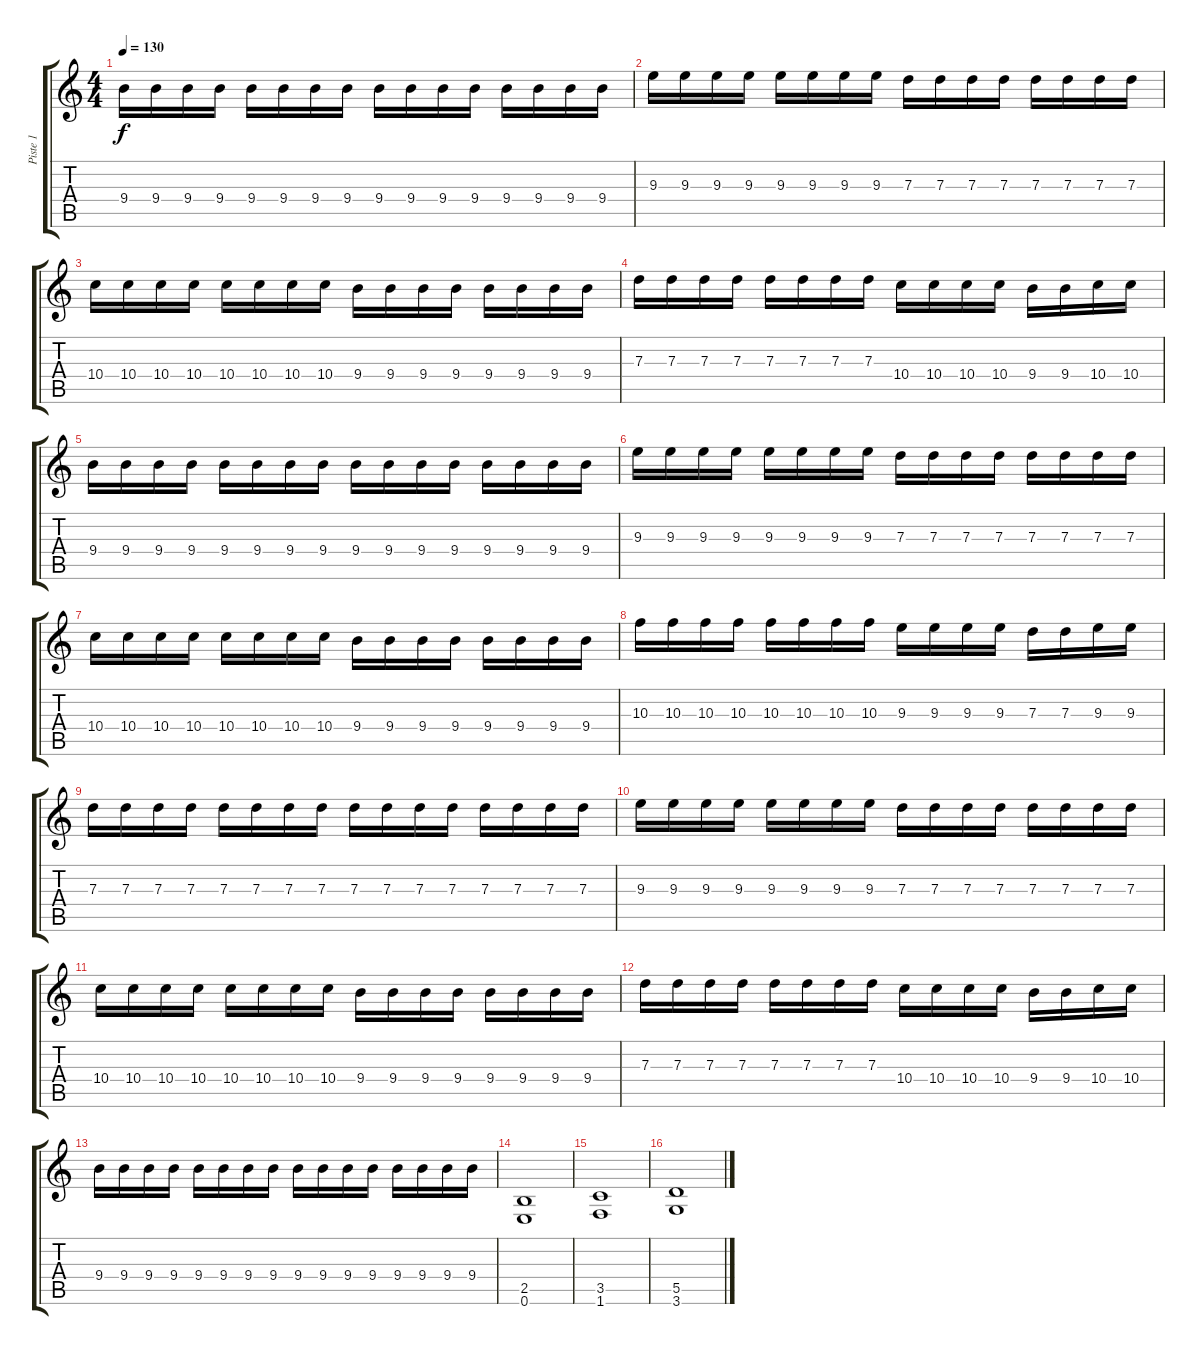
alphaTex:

\track ("Piste 1" "Piste 1") {instrument distortionguitar}
\staff {score tabs}
\tuning (E4 B3 G3 D3 A2 E2) {hide}
\ts (4 4)
\tempo 130
\clef g2
\ks c
9.4.16{dy f} 9.4.16 9.4.16 9.4.16 9.4.16 9.4.16 9.4.16 9.4.16 9.4.16 9.4.16 9.4.16 9.4.16 9.4.16 9.4.16 9.4.16 9.4.16 |
9.3.16 9.3.16 9.3.16 9.3.16 9.3.16 9.3.16 9.3.16 9.3.16 7.3.16 7.3.16 7.3.16 7.3.16 7.3.16 7.3.16 7.3.16 7.3.16 |
10.4.16 10.4.16 10.4.16 10.4.16 10.4.16 10.4.16 10.4.16 10.4.16 9.4.16 9.4.16 9.4.16 9.4.16 9.4.16 9.4.16 9.4.16 9.4.16 |
7.3.16 7.3.16 7.3.16 7.3.16 7.3.16 7.3.16 7.3.16 7.3.16 10.4.16 10.4.16 10.4.16 10.4.16 9.4.16 9.4.16 10.4.16 10.4.16 |
9.4.16 9.4.16 9.4.16 9.4.16 9.4.16 9.4.16 9.4.16 9.4.16 9.4.16 9.4.16 9.4.16 9.4.16 9.4.16 9.4.16 9.4.16 9.4.16 |
9.3.16 9.3.16 9.3.16 9.3.16 9.3.16 9.3.16 9.3.16 9.3.16 7.3.16 7.3.16 7.3.16 7.3.16 7.3.16 7.3.16 7.3.16 7.3.16 |
10.4.16 10.4.16 10.4.16 10.4.16 10.4.16 10.4.16 10.4.16 10.4.16 9.4.16 9.4.16 9.4.16 9.4.16 9.4.16 9.4.16 9.4.16 9.4.16 |
10.3.16 10.3.16 10.3.16 10.3.16 10.3.16 10.3.16 10.3.16 10.3.16 9.3.16 9.3.16 9.3.16 9.3.16 7.3.16 7.3.16 9.3.16 9.3.16 |
7.3.16 7.3.16 7.3.16 7.3.16 7.3.16 7.3.16 7.3.16 7.3.16 7.3.16 7.3.16 7.3.16 7.3.16 7.3.16 7.3.16 7.3.16 7.3.16 |
9.3.16 9.3.16 9.3.16 9.3.16 9.3.16 9.3.16 9.3.16 9.3.16 7.3.16 7.3.16 7.3.16 7.3.16 7.3.16 7.3.16 7.3.16 7.3.16 |
10.4.16 10.4.16 10.4.16 10.4.16 10.4.16 10.4.16 10.4.16 10.4.16 9.4.16 9.4.16 9.4.16 9.4.16 9.4.16 9.4.16 9.4.16 9.4.16 |
7.3.16 7.3.16 7.3.16 7.3.16 7.3.16 7.3.16 7.3.16 7.3.16 10.4.16 10.4.16 10.4.16 10.4.16 9.4.16 9.4.16 10.4.16 10.4.16 |
9.4.16 9.4.16 9.4.16 9.4.16 9.4.16 9.4.16 9.4.16 9.4.16 9.4.16 9.4.16 9.4.16 9.4.16 9.4.16 9.4.16 9.4.16 9.4.16 |
(2.5 0.6).1 |
(3.5 1.6).1 |
(5.5 3.6).1
